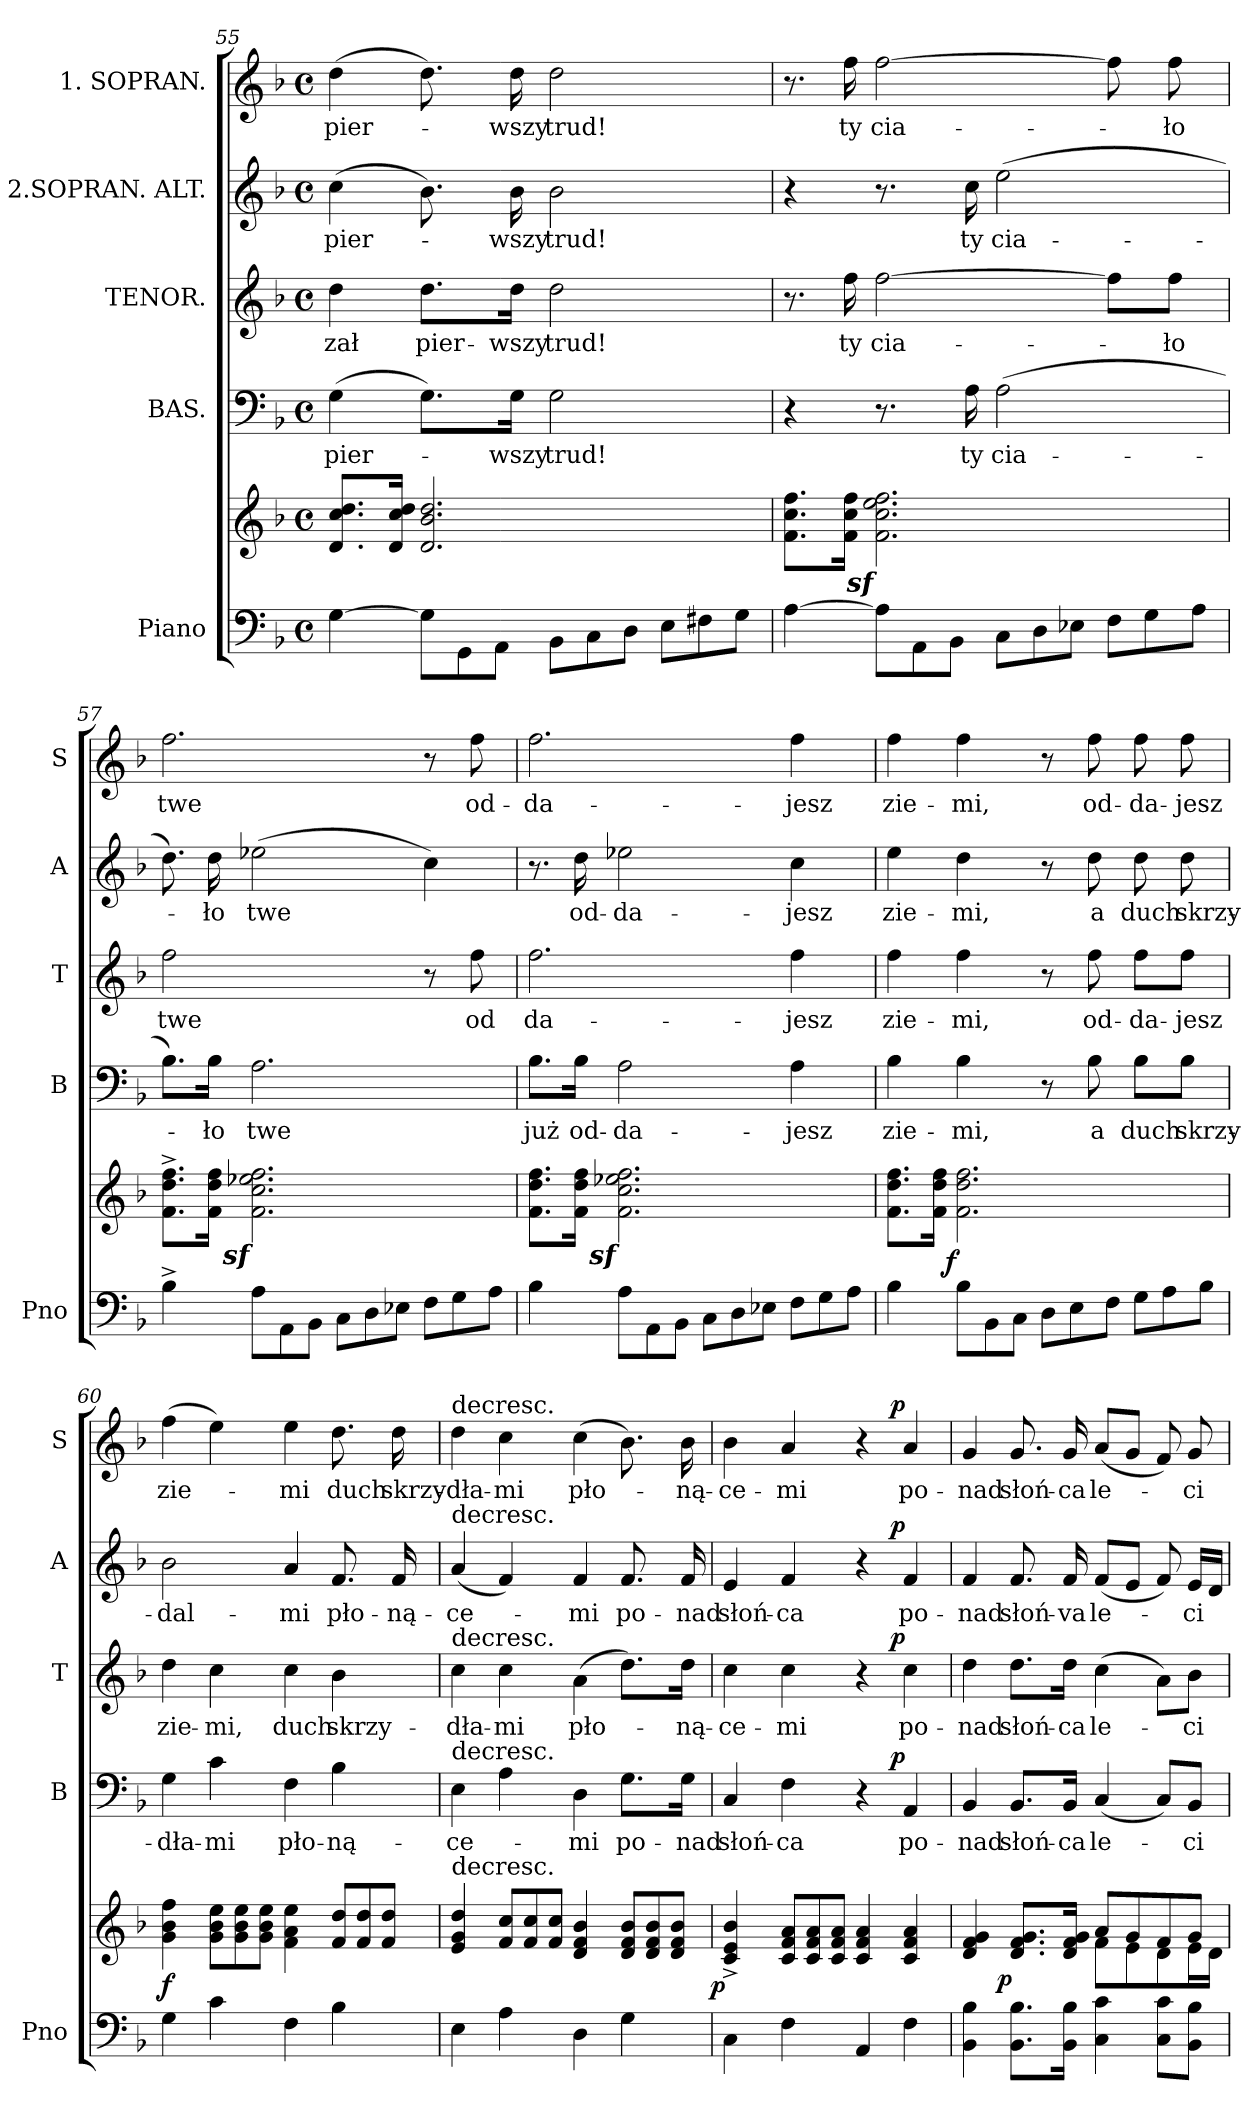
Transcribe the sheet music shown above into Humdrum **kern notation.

**kern	**kern	**dynam	**kern	**text	**dynam	**kern	**text	**dynam	**kern	**text	**dynam	**kern	**text	**dynam
*part5	*part5	*part5	*part4	*part4	*part4	*part3	*part3	*part3	*part2	*part2	*part2	*part1	*part1	*part1
*staff6	*staff5	*staff5/6	*staff4	*staff4	*staff4	*staff3	*staff3	*staff3	*staff2	*staff2	*staff2	*staff1	*staff1	*staff1
*I"Piano	*	*	*I"BAS.	*	*	*I"TENOR.	*	*	*I"2.SOPRAN. ALT.	*	*	*I"1. SOPRAN.	*	*
*I'Pno	*	*	*I'B	*	*	*I'T	*	*	*I'A	*	*	*I'S	*	*
*clefF4	*clefG2	*	*clefF4	*	*	*clefG2	*	*	*clefG2	*	*	*clefG2	*	*
*	*	*	*	*	*	*ITrd8c12	*	*	*	*	*	*	*	*
*k[b-]	*k[b-]	*	*k[b-]	*	*	*k[b-]	*	*	*k[b-]	*	*	*k[b-]	*	*
*M4/4	*M4/4	*	*M4/4	*	*	*M4/4	*	*	*M4/4	*	*	*M4/4	*	*
*met(c)	*met(c)	*	*met(c)	*	*	*met(c)	*	*	*met(c)	*	*	*met(c)	*	*
=55	=55	=55	=55	=55	=55	=55	=55	=55	=55	=55	=55	=55	=55	=55
[4G\	8.d/ 8.cc/ 8.dd/L	.	(4G\	pier-	.	4d\	-zał	.	(4cc\	pier-	.	(4dd\	pier-	.
.	16d/ 16cc/ 16dd/Jk	.	.	.	.	.	.	.	.	.	.	.	.	.
*Xtuplet	*	*	*	*	*	*	*	*	*	*	*	*	*	*
12G\L]	2.d/ 2.b-/ 2.dd/	.	8.G\L)	.	.	8.d\L	pier-	.	8.b-\)	.	.	8.dd\)	.	.
12GG\	.	.	.	.	.	.	.	.	.	.	.	.	.	.
12AA\J	.	.	.	.	.	.	.	.	.	.	.	.	.	.
.	.	.	16G\Jk	-wszy	.	16d\Jk	-wszy	.	16b-\	-wszy	.	16dd\	-wszy	.
12BB-\L	.	.	2G\	trud!	.	2d\	trud!	.	2b-\	trud!	.	2dd\	trud!	.
12C\	.	.	.	.	.	.	.	.	.	.	.	.	.	.
12D\J	.	.	.	.	.	.	.	.	.	.	.	.	.	.
12E\L	.	.	.	.	.	.	.	.	.	.	.	.	.	.
12F#X\	.	.	.	.	.	.	.	.	.	.	.	.	.	.
12G\J	.	.	.	.	.	.	.	.	.	.	.	.	.	.
=56	=56	=56	=56	=56	=56	=56	=56	=56	=56	=56	=56	=56	=56	=56
[4A\	8.f\ 8.cc\ 8.ff\L	.	4r	.	.	8.r	.	.	4r	.	.	8.r	.	.
.	16f\ 16cc\ 16ff\Jk	.	.	.	.	16f\	ty	.	.	.	.	16ff\	ty	.
!	!LO:DY:rj	!	!	!	!	!	!	!	!	!	!	!	!	!
12A\L]	2.fz\ 2.ccz\ 2.eez\ 2.ffz\	.	8.r	.	.	[2f\	cia-	.	8.r	.	.	[2ff\	cia-	.
12AA\	.	.	.	.	.	.	.	.	.	.	.	.	.	.
12BB-\J	.	.	.	.	.	.	.	.	.	.	.	.	.	.
.	.	.	16A\	ty	.	.	.	.	16cc\	ty	.	.	.	.
12C\L	.	.	(2A\	cia-	.	.	.	.	(2ee\	cia-	.	.	.	.
12D\	.	.	.	.	.	.	.	.	.	.	.	.	.	.
12E-X\J	.	.	.	.	.	.	.	.	.	.	.	.	.	.
12F\L	.	.	.	.	.	8f\L]	.	.	.	.	.	8ff\]	.	.
12G\	.	.	.	.	.	.	.	.	.	.	.	.	.	.
.	.	.	.	.	.	8f\J	-ło	.	.	.	.	8ff\	-ło	.
12A\J	.	.	.	.	.	.	.	.	.	.	.	.	.	.
=57	=57	=57	=57	=57	=57	=57	=57	=57	=57	=57	=57	=57	=57	=57
!	!	!	!	!	!	!LO:N:vis=2	!	!	!	!	!	!	!	!
4B-^>\	8.f^\ 8.dd^\ 8.ff^\L	.	8.B-\L)	.	.	2.f\	twe	.	8.dd\)	.	.	2.ff\	twe	.
.	16f\ 16dd\ 16ff\Jk	.	16B-\Jk	-ło	.	.	.	.	16dd\	-ło	.	.	.	.
!	!LO:DY:rj	!	!	!	!	!	!	!	!	!	!	!	!	!
12A\L	2.fz\ 2.ccz\ 2.ee-Xz\ 2.ffz\	.	2.A\	twe	.	.	.	.	(2ee-X\	twe	.	.	.	.
12AA\	.	.	.	.	.	.	.	.	.	.	.	.	.	.
12BB-\J	.	.	.	.	.	.	.	.	.	.	.	.	.	.
12C\L	.	.	.	.	.	.	.	.	.	.	.	.	.	.
12D\	.	.	.	.	.	.	.	.	.	.	.	.	.	.
12E-X\J	.	.	.	.	.	.	.	.	.	.	.	.	.	.
12F\L	.	.	.	.	.	8r	.	.	4cc\)	.	.	8r	.	.
12G\	.	.	.	.	.	.	.	.	.	.	.	.	.	.
.	.	.	.	.	.	8f\	od	.	.	.	.	8ff\	od-	.
12A\J	.	.	.	.	.	.	.	.	.	.	.	.	.	.
=58	=58	=58	=58	=58	=58	=58	=58	=58	=58	=58	=58	=58	=58	=58
4B-\	8.f\ 8.dd\ 8.ff\L	.	8.B-\L	już	.	2.f\	da-	.	8.r	.	.	2.ff\	-da-	.
.	16f\ 16dd\ 16ff\Jk	.	16B-\Jk	od-	.	.	.	.	16dd\	od-	.	.	.	.
!	!LO:DY:rj	!	!	!	!	!	!	!	!	!	!	!	!	!
12A\L	2.fz\ 2.ccz\ 2.ee-Xz\ 2.ffz\	.	2A\	-da-	.	.	.	.	2ee-X\	-da-	.	.	.	.
12AA\	.	.	.	.	.	.	.	.	.	.	.	.	.	.
12BB-\J	.	.	.	.	.	.	.	.	.	.	.	.	.	.
12C\L	.	.	.	.	.	.	.	.	.	.	.	.	.	.
12D\	.	.	.	.	.	.	.	.	.	.	.	.	.	.
12E-X\J	.	.	.	.	.	.	.	.	.	.	.	.	.	.
12F\L	.	.	4A\	-jesz	.	4f\	-jesz	.	4cc\	-jesz	.	4ff\	-jesz	.
12G\	.	.	.	.	.	.	.	.	.	.	.	.	.	.
12A\J	.	.	.	.	.	.	.	.	.	.	.	.	.	.
=59	=59	=59	=59	=59	=59	=59	=59	=59	=59	=59	=59	=59	=59	=59
4B-\	8.f\ 8.dd\ 8.ff\L	.	4B-\	zie-	.	4f\	zie-	.	4ee\	zie-	.	4ff\	zie-	.
.	16f\ 16dd\ 16ff\Jk	.	.	.	.	.	.	.	.	.	.	.	.	.
!	!	!LO:DY:rj	!	!	!	!	!	!	!	!	!	!	!	!
12B-\L	2.f\ 2.dd\ 2.ff\	f	4B-\	-mi,	.	4f\	-mi,	.	4dd\	-mi,	.	4ff\	-mi,	.
12BB-\	.	.	.	.	.	.	.	.	.	.	.	.	.	.
12C\J	.	.	.	.	.	.	.	.	.	.	.	.	.	.
12D\L	.	.	8r	.	.	8r	.	.	8r	.	.	8r	.	.
12E\	.	.	.	.	.	.	.	.	.	.	.	.	.	.
.	.	.	8B-\	a	.	8f\	od-	.	8dd\	a	.	8ff\	od-	.
12F\J	.	.	.	.	.	.	.	.	.	.	.	.	.	.
12G\L	.	.	8B-\L	duch	.	8f\L	-da-	.	8dd\	duch	.	8ff\	-da-	.
12A\	.	.	.	.	.	.	.	.	.	.	.	.	.	.
.	.	.	8B-\J	skrzy-	.	8f\J	-jesz	.	8dd\	skrzy-	.	8ff\	-jesz	.
12B-\J	.	.	.	.	.	.	.	.	.	.	.	.	.	.
=60	=60	=60	=60	=60	=60	=60	=60	=60	=60	=60	=60	=60	=60	=60
4G\	4g\ 4b-\ 4ff\	f	4G\	-dła-	.	4d\	zie-	.	2b-\	-dal-	.	(4ff\	zie-	.
*	*Xtuplet	*	*	*	*	*	*	*	*	*	*	*	*	*
4c\	12g\ 12b-\ 12ee\L	.	4c\	-mi	.	4c\	-mi,	.	.	.	.	4ee\)	.	.
.	12g\ 12b-\ 12ee\	.	.	.	.	.	.	.	.	.	.	.	.	.
.	12g\ 12b-\ 12ee\J	.	.	.	.	.	.	.	.	.	.	.	.	.
4F\	4f\ 4a\ 4ee\	.	4F\	pło-	.	4c\	duch	.	4a/	-mi	.	4ee\	-mi	.
4B-\	12f/ 12dd/L	.	4B-\	-ną-	.	4B-\	skrzy-	.	8.f/	pło-	.	8.dd\	duch	.
.	12f/ 12dd/	.	.	.	.	.	.	.	.	.	.	.	.	.
.	12f/ 12dd/J	.	.	.	.	.	.	.	.	.	.	.	.	.
.	.	.	.	.	.	.	.	.	16f/	-ną-	.	16dd\	skrzy-	.
=61	=61	=61	=61	=61	=61	=61	=61	=61	=61	=61	=61	=61	=61	=61
!	!	!	!	!	!	!	!	!	!	!	!	!LO:TX:a:t=decresc.	!	!
!	!	!	!	!	!	!	!	!	!LO:TX:a:t=decresc.	!	!	!	!	!
!	!	!	!	!	!	!LO:TX:a:t=decresc.	!	!	!	!	!	!	!	!
!	!	!	!LO:TX:a:t=decresc.	!	!	!	!	!	!	!	!	!	!	!
!	!LO:TX:t=decresc.	!	!	!	!	!	!	!	!	!	!	!	!	!
4E\	4e/ 4g/ 4dd/	.	4E\	-ce-	.	4c\	-dła-	.	(4a/	-ce-	.	4dd\	-dła-	.
4A\	12f/ 12cc/L	.	4A\	.	.	4c\	-mi	.	4f/)	.	.	4cc\	-mi	.
.	12f/ 12cc/	.	.	.	.	.	.	.	.	.	.	.	.	.
.	12f/ 12cc/J	.	.	.	.	.	.	.	.	.	.	.	.	.
4D\	4d/ 4f/ 4b-/	.	4D\	-mi	.	(4A\	pło-	.	4f/	-mi	.	(4cc\	pło-	.
4G\	12d/ 12f/ 12b-/L	.	8.G\L	po-	.	8.d\L)	.	.	8.f/	po-	.	8.b-\)	.	.
.	12d/ 12f/ 12b-/	.	.	.	.	.	.	.	.	.	.	.	.	.
.	12d/ 12f/ 12b-/J	.	.	.	.	.	.	.	.	.	.	.	.	.
.	.	.	16G\Jk	-nad	.	16d\Jk	-ną-	.	16f/	-nad	.	16b-\	-ną-	.
=62	=62	=62	=62	=62	=62	=62	=62	=62	=62	=62	=62	=62	=62	=62
!	!	!LO:DY:rj	!	!	!	!	!	!	!	!	!	!	!	!
4C\	4c^>/ 4e^>/ 4b-^>/	p	4C/	słoń-	.	4c\	-ce-	.	4e/	słoń-	.	4b-\	-ce-	.
4F\	12c/ 12f/ 12a/L	.	4F\	-ca	.	4c\	-mi	.	4f/	-ca	.	4a/	-mi	.
.	12c/ 12f/ 12a/	.	.	.	.	.	.	.	.	.	.	.	.	.
.	12c/ 12f/ 12a/J	.	.	.	.	.	.	.	.	.	.	.	.	.
4AA/	4c/ 4f/ 4a/	.	4r	.	.	4r	.	.	4r	.	.	4r	.	.
!	!	!	!	!	!LO:DY:a:rj	!	!	!LO:DY:a:rj	!	!	!LO:DY:a:rj	!	!	!LO:DY:a:rj
4F\	4c/ 4f/ 4a/	.	4AA/	po-	p	4c\	po-	p	4f/	po-	p	4a/	po-	p
=63	=63	=63	=63	=63	=63	=63	=63	=63	=63	=63	=63	=63	=63	=63
*	*^	*	*	*	*	*	*	*	*	*	*	*	*	*
4BB-\ 4B-\	4d/ 4f/ 4g/	2ryy	.	4BB-/	-nad	.	4d\	-nad	.	4f/	-nad	.	4g/	-nad	.
!	!	!	!LO:DY:rj	!	!	!	!	!	!	!	!	!	!	!	!
8.BB-\ 8.B-\L	8.d/ 8.f/ 8.g/L	.	p	8.BB-/L	słoń-	.	8.d\L	słoń-	.	8.f/	słoń-	.	8.g/	słoń-	.
16BB-\ 16B-\Jk	16d/ 16f/ 16g/Jk	.	.	16BB-/Jk	-ca	.	16d\Jk	-ca	.	16f/	-va	.	16g/	-ca	.
4C\ 4c\	8a/L	8f\L	.	(4C/	le-	.	(4c\	le-	.	(8f/L	le-	.	(8a/L	le-	.
.	8g/	8e\	.	.	.	.	.	.	.	8e/J	.	.	8g/J	.	.
8C\ 8c\L	8f/	8d\	.	8C/L)	.	.	8A\L)	.	.	8f/)	.	.	8f/)	.	.
8BB-\ 8B-\J	8g/J	16e\L	.	8BB-/J	-ci	.	8B-\J	-ci	.	16e/LL	-ci	.	8g/	-ci	.
.	.	16d\JJ	.	.	.	.	.	.	.	16d/JJ	.	.	.	.	.
*	*v	*v	*	*	*	*	*	*	*	*	*	*	*	*	*
=	=	=	=	=	=	=	=	=	=	=	=	=	=	=
*-	*-	*-	*-	*-	*-	*-	*-	*-	*-	*-	*-	*-	*-	*-
